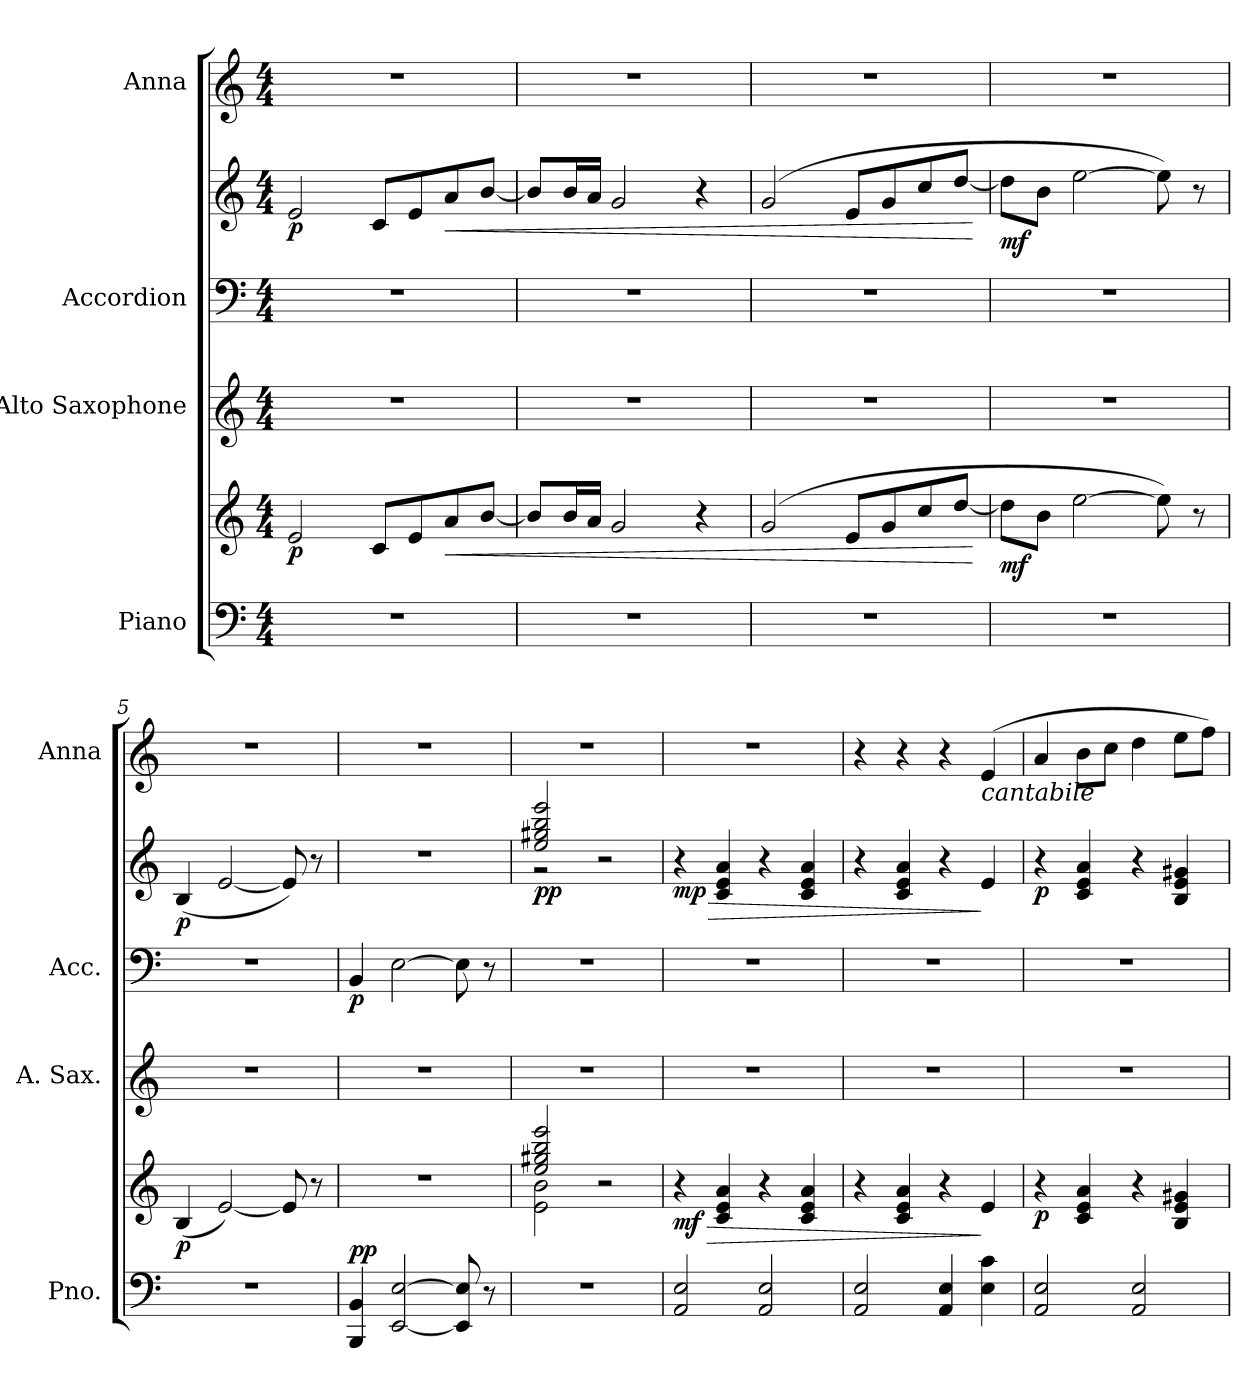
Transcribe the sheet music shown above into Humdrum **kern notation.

**kern	**kern	**dynam	**kern	**kern	**kern	**dynam	**kern
*part4	*part4	*part4	*part3	*part2	*part2	*part2	*part1
*staff6	*staff5	*staff5/6	*staff4	*staff3	*staff2	*staff2/3	*staff1
*I"Piano	*	*	*I"Alto Saxophone	*I"Accordion	*	*	*I"Anna
*I'Pno.	*	*	*I'A. Sax.	*I'Acc.	*	*	*I'Anna
*clefF4	*clefG2	*	*clefG2	*clefF4	*clefG2	*	*clefG2
*	*	*	*ITrd5c9	*	*	*	*
*k[]	*k[]	*	*k[b-e-a-]	*k[]	*k[]	*	*k[]
*M4/4	*M4/4	*	*M4/4	*M4/4	*M4/4	*	*M4/4
*MM70	*MM70	*	*MM70	*MM70	*MM70	*	*MM70
=1	=1	=1	=1	=1	=1	=1	=1
!	!	!LO:DY:b	!	!	!	!LO:DY:b	!
1r	2e/	p	1r	1r	2e/	p	1r
.	8c/L	.	.	.	8c/L	.	.
.	8e/	.	.	.	8e/	.	.
!	!	!LO:HP:b	!	!	!	!LO:HP:b	!
.	8a/	<	.	.	8a/	<	.
.	[8b/J	.	.	.	[8b/J	.	.
=2	=2	=2	=2	=2	=2	=2	=2
1r	8b/L]	.	1r	1r	8b/L]	.	1r
.	16b/L	.	.	.	16b/L	.	.
.	16a/JJ	.	.	.	16a/JJ	.	.
.	2g/	.	.	.	2g/	.	.
.	4r	.	.	.	4r	.	.
=3	=3	=3	=3	=3	=3	=3	=3
1r	(>2g/	.	1r	1r	(>2g/	.	1r
.	8e/L	.	.	.	8e/L	.	.
.	8g/	.	.	.	8g/	.	.
.	8cc/	.	.	.	8cc/	.	.
.	[8dd/J	.	.	.	[8dd/J	.	.
.	.	[	.	.	.	[	.
=4	=4	=4	=4	=4	=4	=4	=4
!	!	!LO:DY:b	!	!	!	!LO:DY:b	!
1r	8dd\L]	mf	1r	1r	8dd\L]	mf	1r
.	8b\J	.	.	.	8b\J	.	.
.	[2ee\	.	.	.	[2ee\	.	.
.	8ee\])	.	.	.	8ee\])	.	.
.	8r	.	.	.	8r	.	.
=5	=5	=5	=5	=5	=5	=5	=5
!	!	!LO:DY:b	!	!	!	!LO:DY:b	!
1r	(<4B/	p	1r	1r	(<4B/	p	1r
.	[2e/)	.	.	.	[2e/	.	.
.	8e/]	.	.	.	8e/])	.	.
.	8r	.	.	.	8r	.	.
=6	=6	=6	=6	=6	=6	=6	=6
!	!	!LO:DY:a=2	!	!	!	!LO:DY:b=2	!
4BBB/ 4BB/	1r	pp	1r	4BB/	1r	p	1r
[2EE/ [2E/	.	.	.	[2E\	.	.	.
8EE/] 8E/]	.	.	.	8E\]	.	.	.
8r	.	.	.	8r	.	.	.
=7	=7	=7	=7	=7	=7	=7	=7
*	*^	*	*	*	*^	*	*
!	!	!	!	!	!	!	!	!LO:DY:b	!
1r	2ee/ 2gg#X/ 2bb/ 2eee/	2e\ 2b\	.	1r	1r	2ee/ 2gg#X/ 2bb/ 2eee/	2r	pp	1r
.	2r	2ryy	.	.	.	2r	2ryy	.	.
!!LO:LB:g=z
=8	=8	=8	=8	=8	=8	=8	=8	=8	=8
!	!	!	!LO:HP:b	!	!	!	!	!LO:HP:b	!
!	!	!	!LO:DY:n=1:b	!	!	!	!	!LO:DY:n=1:b	!
*	*v	*v	*	*	*	*v	*v	*	*
2AA/ 2E/	4r	> mf	1r	1r	4r	> mp	1r
.	4c/ 4e/ 4a/	.	.	.	4c/ 4e/ 4a/	.	.
2AA/ 2E/	4r	.	.	.	4r	.	.
.	4c/ 4e/ 4a/	.	.	.	4c/ 4e/ 4a/	.	.
=9	=9	=9	=9	=9	=9	=9	=9
2AA/ 2E/	4r	.	1r	1r	4r	.	4r
.	4c/ 4e/ 4a/	.	.	.	4c/ 4e/ 4a/	.	4r
4AA/ 4E/	4r	.	.	.	4r	.	4r
!	!	!	!	!	!	!	!LO:TX:b:i:t=cantabile
4E\ 4c\	4e/	]	.	.	4e/	]	(>4e/
=10	=10	=10	=10	=10	=10	=10	=10
!	!	!LO:DY:b	!	!	!	!LO:DY:b	!
2AA/ 2E/	4r	p	1r	1r	4r	p	4a/
.	4c/ 4e/ 4a/	.	.	.	4c/ 4e/ 4a/	.	8b\L
.	.	.	.	.	.	.	8cc\J
2AA/ 2E/	4r	.	.	.	4r	.	4dd\
.	4B/ 4e/ 4g#X/	.	.	.	4B/ 4e/ 4g#X/	.	8ee\L
.	.	.	.	.	.	.	8ff\J)
=	=	=	=	=	=	=	=
*-	*-	*-	*-	*-	*-	*-	*-
